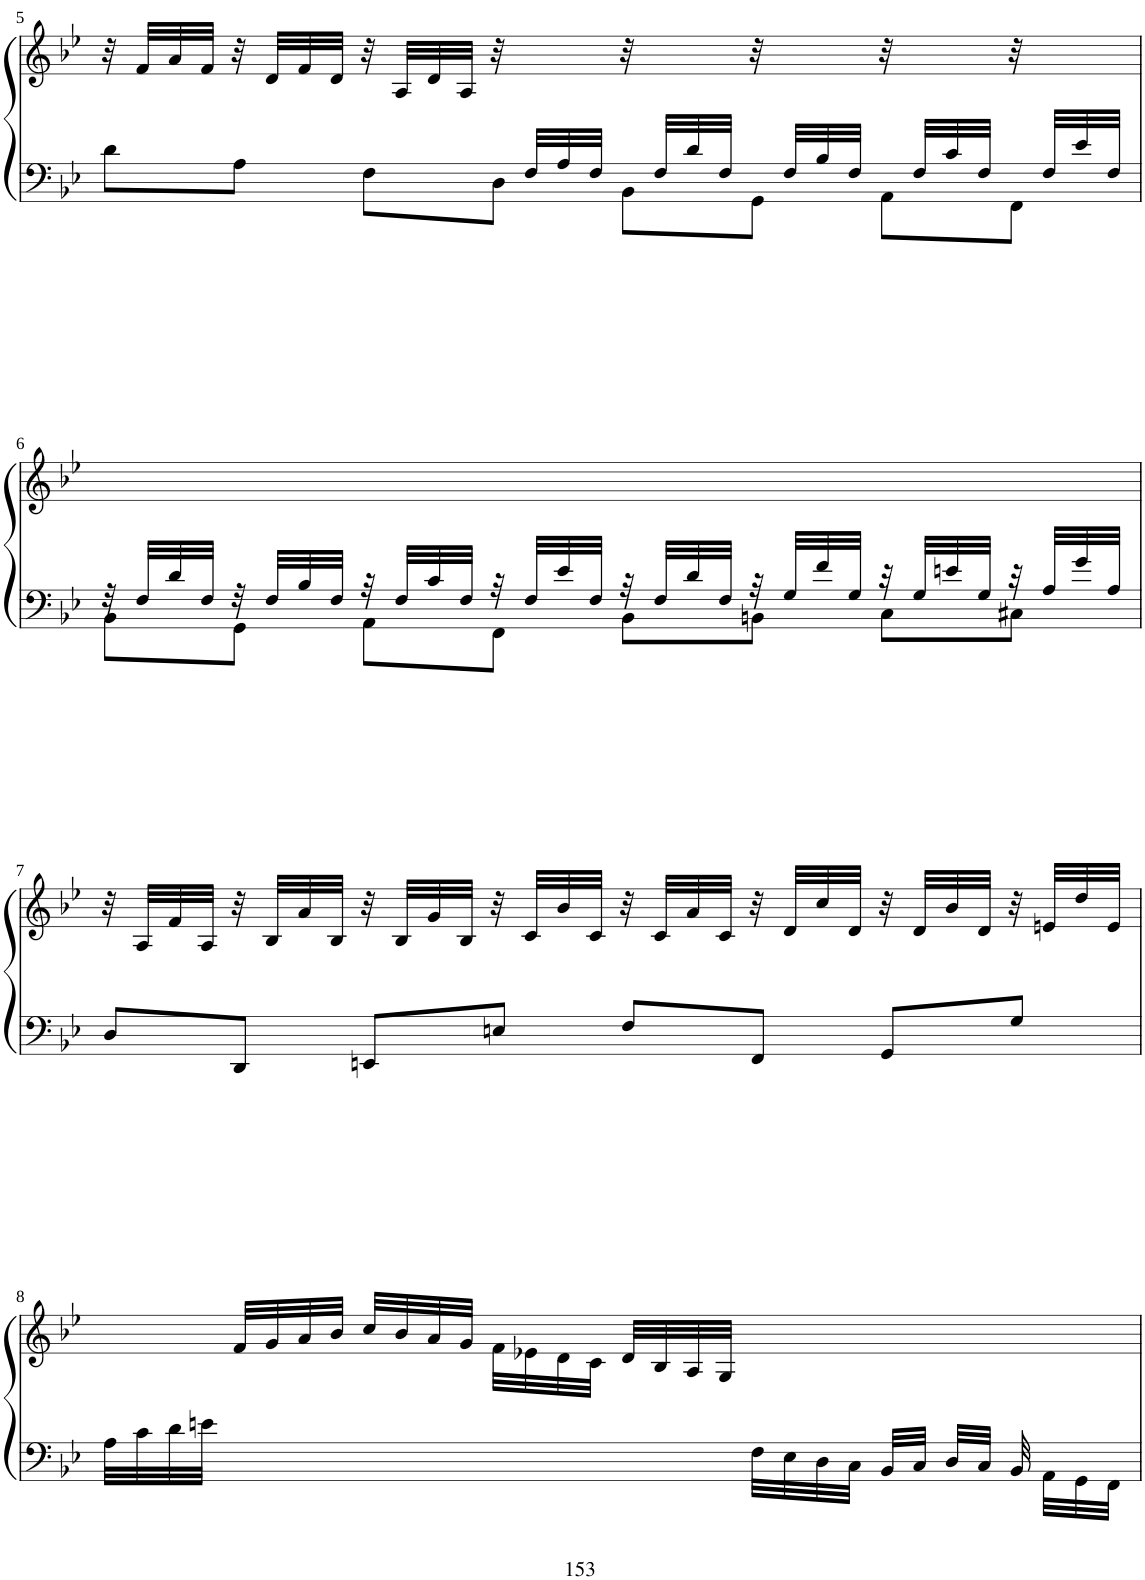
**kern	**kern
*part1	*part1
*staff2	*staff1
*I"Piano	*
*I'Pno	*
!!LO:PB:g=z
*clefF4	*clefG2
*k[b-e-]	*k[b-e-]
*M4/4	*M4/4
*met(c)	*met(c)
=5	=5
*^	*
32ryy	8d\L	32r
.	.	32f/LLL
.	.	32a/
.	.	32f/JJJ
.	8A\J	32r
.	.	32d/LLL
.	.	32f/
.	.	32d/JJJ
.	8F\L	32r
.	.	32A/LLL
.	.	32d/
.	.	32A/JJJ
.	8D\J	32r
32F/LLL	.	16.ryy
32A/	.	.
32F/JJJ	.	.
32ryy	8BB-\L	32r
32F/LLL	.	16.ryy
32d/	.	.
32F/JJJ	.	.
32ryy	8GG\J	32r
32F/LLL	.	16.ryy
32B-/	.	.
32F/JJJ	.	.
32ryy	8AA\L	32r
32F/LLL	.	16.ryy
32c/	.	.
32F/JJJ	.	.
32ryy	8FF\J	32r
32F/LLL	.	16.ryy
32e-/	.	.
32F/JJJ	.	.
!!LO:LB:g=z
=6	=6	=6
32r	8BB-\L	1ryy
32F/LLL	.	.
32d/	.	.
32F/JJJ	.	.
32r	8GG\J	.
32F/LLL	.	.
32B-/	.	.
32F/JJJ	.	.
32r	8AA\L	.
32F/LLL	.	.
32c/	.	.
32F/JJJ	.	.
32r	8FF\J	.
32F/LLL	.	.
32e-/	.	.
32F/JJJ	.	.
32r	8BB-\L	.
32F/LLL	.	.
32d/	.	.
32F/JJJ	.	.
32r	8BBn\J	.
32G/LLL	.	.
32f/	.	.
32G/JJJ	.	.
32r	8C\L	.
32G/LLL	.	.
32en/	.	.
32G/JJJ	.	.
32r	8C#X\J	.
32A/LLL	.	.
32g/	.	.
32A/JJJ	.	.
*v	*v	*
!!LO:LB:g=z
=7	=7
8D/L	32r
.	32A/LLL
.	32f/
.	32A/JJJ
8DD/J	32r
.	32B-/LLL
.	32a/
.	32B-/JJJ
8EEn/L	32r
.	32B-/LLL
.	32g/
.	32B-/JJJ
8En/J	32r
.	32c/LLL
.	32b-/
.	32c/JJJ
8F/L	32r
.	32c/LLL
.	32a/
.	32c/JJJ
8FF/J	32r
.	32d/LLL
.	32cc/
.	32d/JJJ
8GG/L	32r
.	32d/LLL
.	32b-/
.	32d/JJJ
8G/J	32r
.	32en/LLL
.	32dd/
.	32e/JJJ
!!LO:LB:g=z
=8	=8
32A\LLL	8ryy
32c\	.
32d\	.
32en\JJJ	.
8ryy	32f/LLL
.	32g/
.	32a/
.	32b-/JJJ
4ryy	32cc/LLL
.	32b-/
.	32a/
.	32g/JJJ
.	32f\LLL
.	32e-X\
.	32d\
.	32c\JJJ
8ryy	32d/LLL
.	32B-/
.	32A/
.	32G/JJJ
32F\LLL	8ryy
32E-\	.
32D\	.
32C\JJJ	.
32BB-/LLL	4ryy
32C/JJJ	.
32D/LLL	.
32C/JJJ	.
32BB-/	.
32AA\LLL	.
32GG\	.
32FF\JJJ	.
=	=
*-	*-
